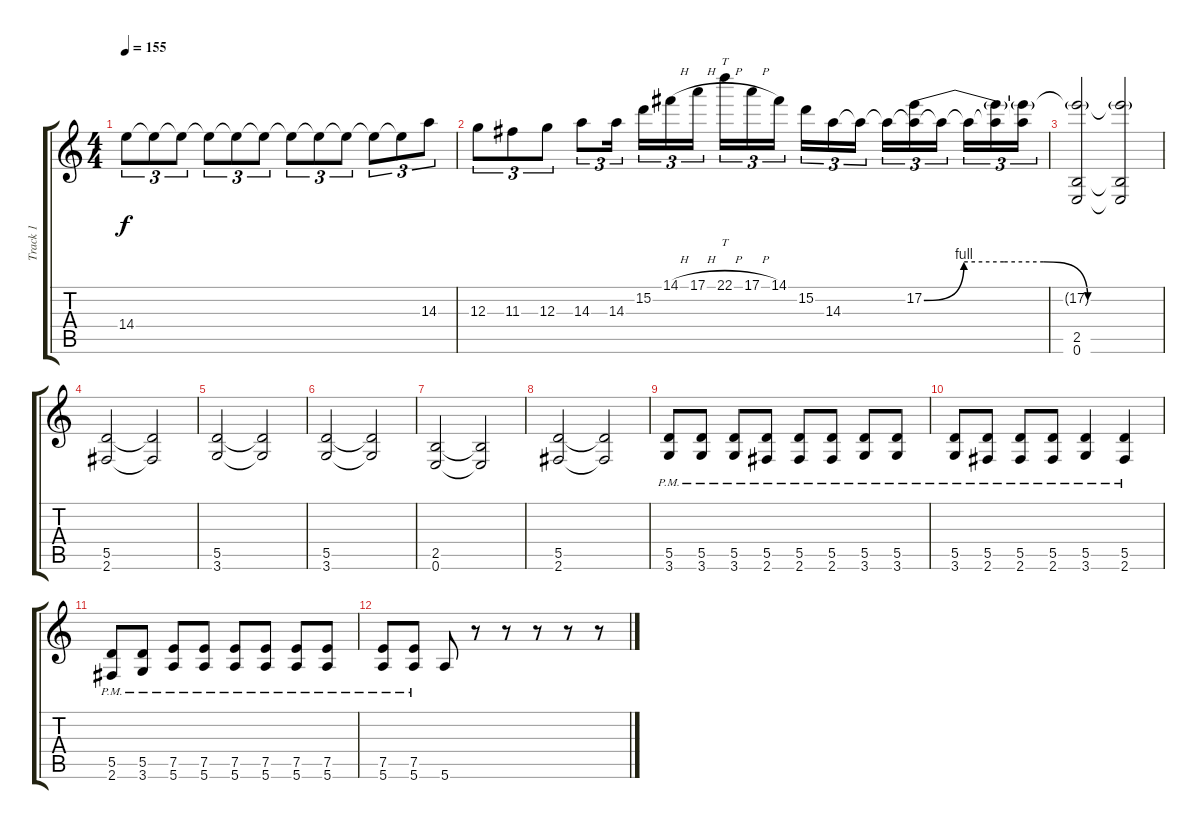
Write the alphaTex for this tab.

\track ("Track 1" "Track 1") {instrument distortionguitar}
\staff {score tabs}
\tuning (E4 B3 G3 D3 A2 E2) {hide}
\ts (4 4)
\tempo 155
\clef g2
\ks c
14.4{t}.8{tu (3 2) dy f} 14.4{t}.8{tu (3 2)} 14.4{t}.8{tu (3 2)} 14.4{t}.8{tu (3 2)} 14.4{t}.8{tu (3 2)} 14.4{t}.8{tu (3 2)} 14.4{t}.8{tu (3 2)} 14.4{t}.8{tu (3 2)} 14.4{t}.8{tu (3 2)} 14.4{t}.8{tu (3 2)} 14.4{t}.8{tu (3 2)} 14.3.8{tu (3 2)} |
12.3.8{tu (3 2)} 11.3.8{tu (3 2)} 12.3.8{tu (3 2)} 14.3.8{tu (3 2)} 14.3.16{tu (3 2) beam splitsecondary} 15.2.16{tu (3 2)} 14.1{h}.16{tu (3 2)} 17.1{h}.16{tu (3 2)} 22.1{h}.16{tt tu (3 2)} 17.1{h}.16{tu (3 2)} 14.1.16{tu (3 2) beam splitsecondary} 15.2.16{tu (3 2)} 14.3.16{tu (3 2)} 14.3{t}.16{tu (3 2)} 14.3{t}.16{tu (3 2)} (17.2{be (custom 0 0 10 4 20 4 30 4 41 0 60 0)} 14.3{t}).16{tu (3 2)} 14.3{t}.16{tu (3 2) beam splitsecondary} 14.3{t}.16{tu (3 2)} (17.2{t} 14.3{t}).16{tu (3 2)} (17.2{t} 14.3{t}).16{tu (3 2)} |
(17.2{t} 2.5 0.6).2 (17.2{t} 2.5{t} 0.6{t}).2 |
(5.5 2.6).2 (5.5{t} 2.6{t}).2 |
(5.5 3.6).2 (5.5{t} 3.6{t}).2 |
(5.5 3.6).2 (5.5{t} 3.6{t}).2 |
(2.5 0.6).2 (2.5{t} 0.6{t}).2 |
(5.5 2.6).2 (5.5{t} 2.6{t}).2 |
(5.5{pm} 3.6{pm}).8 (5.5{pm} 3.6{pm}).8 (5.5{pm} 3.6{pm}).8 (5.5{pm} 2.6{pm}).8 (5.5{pm} 2.6{pm}).8 (5.5{pm} 2.6{pm}).8 (5.5{pm} 3.6{pm}).8 (5.5{pm} 3.6{pm}).8 |
(5.5{pm} 3.6{pm}).8 (5.5{pm} 2.6{pm}).8 (5.5{pm} 2.6{pm}).8 (5.5{pm} 2.6{pm}).8 (5.5{pm} 3.6{pm}).4 (5.5{pm} 2.6{pm}).4 |
(5.5{pm} 2.6{pm}).8 (5.5{pm} 3.6{pm}).8 (7.5{pm} 5.6{pm}).8 (7.5{pm} 5.6{pm}).8 (7.5{pm} 5.6{pm}).8 (7.5{pm} 5.6{pm}).8 (7.5{pm} 5.6{pm}).8 (7.5{pm} 5.6{pm}).8 |
(7.5{pm} 5.6{pm}).8 (7.5{pm} 5.6{pm}).8 5.6.8 r.8 r.8 r.8 r.8 r.8
